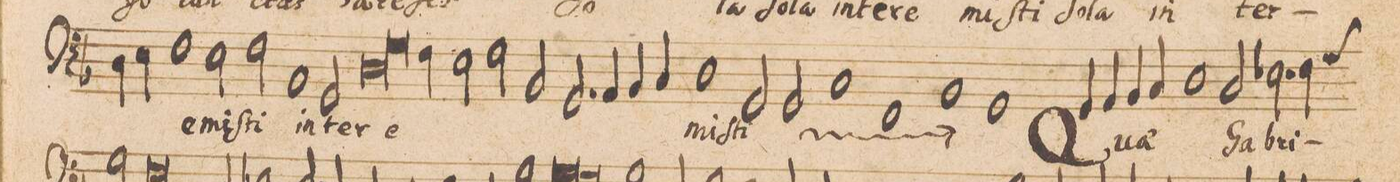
**kern	**text
*I"BASSVS.	*
*clefF4	*
*k[b-]	*
*met(C|)	*
*M2/1	*
4D\	.
4Eny\	.
1F	-e-
2E\	mi-
=26-	=26-
2F\	-ſti
1BB-	in-
2GG/	-ter-
=27-	=27-
*lig	*
1D	-e-
*col	*
2.G\	.
*Xlig	*
4F\	.
*Xcol	*
=28-	=28-
2E\	.
2F\	.
2BB-/	.
2.GG/	.
=29-	=29-
4AA/	.
4BB-/	.
4C/	.
1D	-mi-
=30-	=30-
2GG/	-ſti
*	*ij
2GG/	in-
1C	-ter-
=31-	=31-
1FF	-e-
1BB-	-mi-
=32-	=32-
1GG	-ſti
*	*Xij
2ryy	.
=33-	=33-
4GG/	Quae
4AA/	.
4BB-/	.
4C/	.
1D	.
=34-	=34-
2C/	Ga-
2.E-X\	-bri-
*custos:G	*
4F\	.
*-	*-
